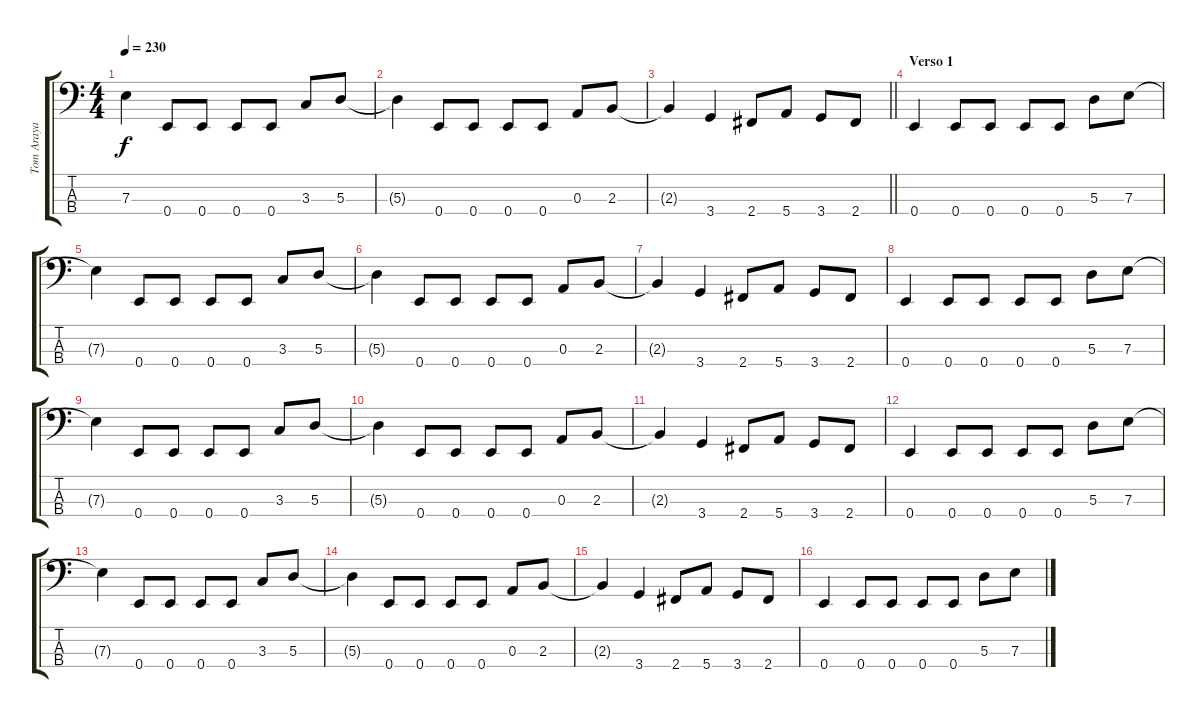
\track ("Tom Araya" "Tom Araya") {instrument electricbassfinger}
\staff {score tabs}
\tuning (G2 D2 A1 E1) {hide}
\ts (4 4)
\tempo 230
\clef f4
\ks c
7.3{t}.4{dy f} 0.4.8 0.4.8 0.4.8 0.4.8 3.3.8 5.3.8 |
5.3{t}.4 0.4.8 0.4.8 0.4.8 0.4.8 0.3.8 2.3.8 |
\barLineRight lightlight
2.3{t}.4 3.4.4 2.4.8 5.4.8 3.4.8 2.4.8 |
\section ("" "Verso 1")
0.4.4 0.4.8 0.4.8 0.4.8 0.4.8 5.3.8 7.3.8 |
7.3{t}.4 0.4.8 0.4.8 0.4.8 0.4.8 3.3.8 5.3.8 |
5.3{t}.4 0.4.8 0.4.8 0.4.8 0.4.8 0.3.8 2.3.8 |
2.3{t}.4 3.4.4 2.4.8 5.4.8 3.4.8 2.4.8 |
0.4.4 0.4.8 0.4.8 0.4.8 0.4.8 5.3.8 7.3.8 |
7.3{t}.4 0.4.8 0.4.8 0.4.8 0.4.8 3.3.8 5.3.8 |
5.3{t}.4 0.4.8 0.4.8 0.4.8 0.4.8 0.3.8 2.3.8 |
2.3{t}.4 3.4.4 2.4.8 5.4.8 3.4.8 2.4.8 |
0.4.4 0.4.8 0.4.8 0.4.8 0.4.8 5.3.8 7.3.8 |
7.3{t}.4 0.4.8 0.4.8 0.4.8 0.4.8 3.3.8 5.3.8 |
5.3{t}.4 0.4.8 0.4.8 0.4.8 0.4.8 0.3.8 2.3.8 |
2.3{t}.4 3.4.4 2.4.8 5.4.8 3.4.8 2.4.8 |
0.4.4 0.4.8 0.4.8 0.4.8 0.4.8 5.3.8 7.3.8
